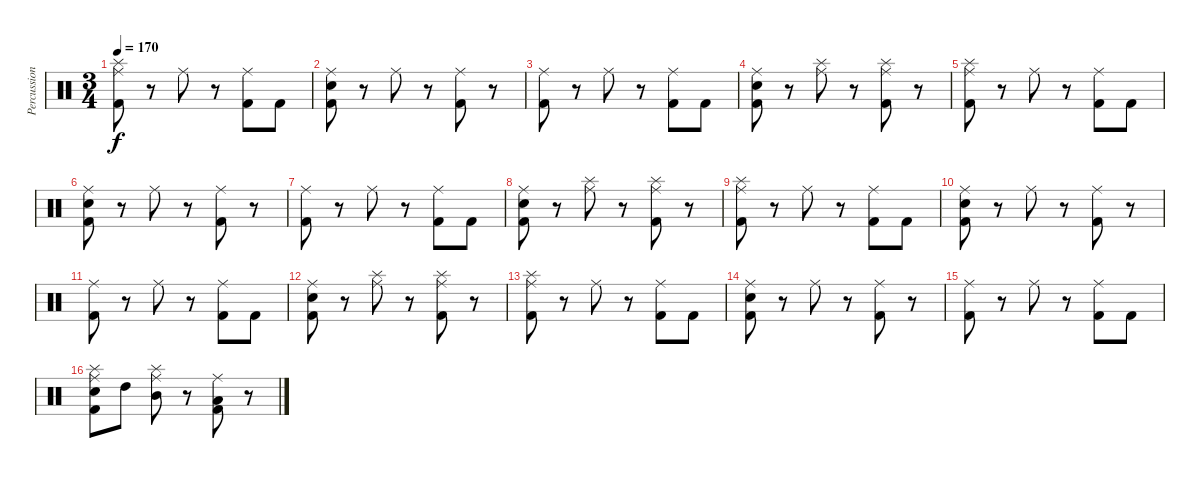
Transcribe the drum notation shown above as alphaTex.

\track ("Percussion" "Percussion") {instrument percussion}
\staff {score}
\articulation defaults
\ts (3 4)
\tempo 170
\clef neutral
\ks c
("Splash (hit)" "Ride (middle)" "Kick (hit) 2").8{dy f} r.8 "Ride (middle)".8 r.8 ("Ride (middle)" "Kick (hit) 2").8 "Kick (hit) 2".8 |
("Ride (middle)" "Snare (hit) 2" "Kick (hit) 2").8 r.8 "Ride (middle)".8 r.8 ("Ride (middle)" "Kick (hit) 2").8 r.8 |
("Ride (middle)" "Kick (hit) 2").8 r.8 "Ride (middle)".8 r.8 ("Ride (middle)" "Kick (hit) 2").8 "Kick (hit) 2".8 |
("Ride (middle)" "Snare (hit) 2" "Kick (hit) 2").8 r.8 ("Splash (hit)" "Ride (middle)").8 r.8 ("Splash (hit)" "Ride (middle)" "Kick (hit) 2").8 r.8 |
("Splash (hit)" "Ride (middle)" "Kick (hit) 2").8 r.8 "Ride (middle)".8 r.8 ("Ride (middle)" "Kick (hit) 2").8 "Kick (hit) 2".8 |
("Ride (middle)" "Snare (hit) 2" "Kick (hit) 2").8 r.8 "Ride (middle)".8 r.8 ("Ride (middle)" "Kick (hit) 2").8 r.8 |
("Ride (middle)" "Kick (hit) 2").8 r.8 "Ride (middle)".8 r.8 ("Ride (middle)" "Kick (hit) 2").8 "Kick (hit) 2".8 |
("Ride (middle)" "Snare (hit) 2" "Kick (hit) 2").8 r.8 ("Splash (hit)" "Ride (middle)").8 r.8 ("Splash (hit)" "Ride (middle)" "Kick (hit) 2").8 r.8 |
("Splash (hit)" "Ride (middle)" "Kick (hit) 2").8 r.8 "Ride (middle)".8 r.8 ("Ride (middle)" "Kick (hit) 2").8 "Kick (hit) 2".8 |
("Ride (middle)" "Snare (hit) 2" "Kick (hit) 2").8 r.8 "Ride (middle)".8 r.8 ("Ride (middle)" "Kick (hit) 2").8 r.8 |
("Ride (middle)" "Kick (hit) 2").8 r.8 "Ride (middle)".8 r.8 ("Ride (middle)" "Kick (hit) 2").8 "Kick (hit) 2".8 |
("Ride (middle)" "Snare (hit) 2" "Kick (hit) 2").8 r.8 ("Splash (hit)" "Ride (middle)").8 r.8 ("Splash (hit)" "Ride (middle)" "Kick (hit) 2").8 r.8 |
("Splash (hit)" "Ride (middle)" "Kick (hit) 2").8 r.8 "Ride (middle)".8 r.8 ("Ride (middle)" "Kick (hit) 2").8 "Kick (hit) 2".8 |
("Ride (middle)" "Snare (hit) 2" "Kick (hit) 2").8 r.8 "Ride (middle)".8 r.8 ("Ride (middle)" "Kick (hit) 2").8 r.8 |
("Ride (middle)" "Kick (hit) 2").8 r.8 "Ride (middle)".8 r.8 ("Ride (middle)" "Kick (hit) 2").8 "Kick (hit) 2".8 |
("Splash (hit)" "Ride (middle)" "Snare (hit) 2" "Kick (hit) 2").8 "High Tom (hit)".8 ("Splash (hit)" "Ride (middle)" "Mid Tom (hit)").8 r.8 ("Ride (middle)" "Low Tom (hit)" "Kick (hit) 2").8 r.8
